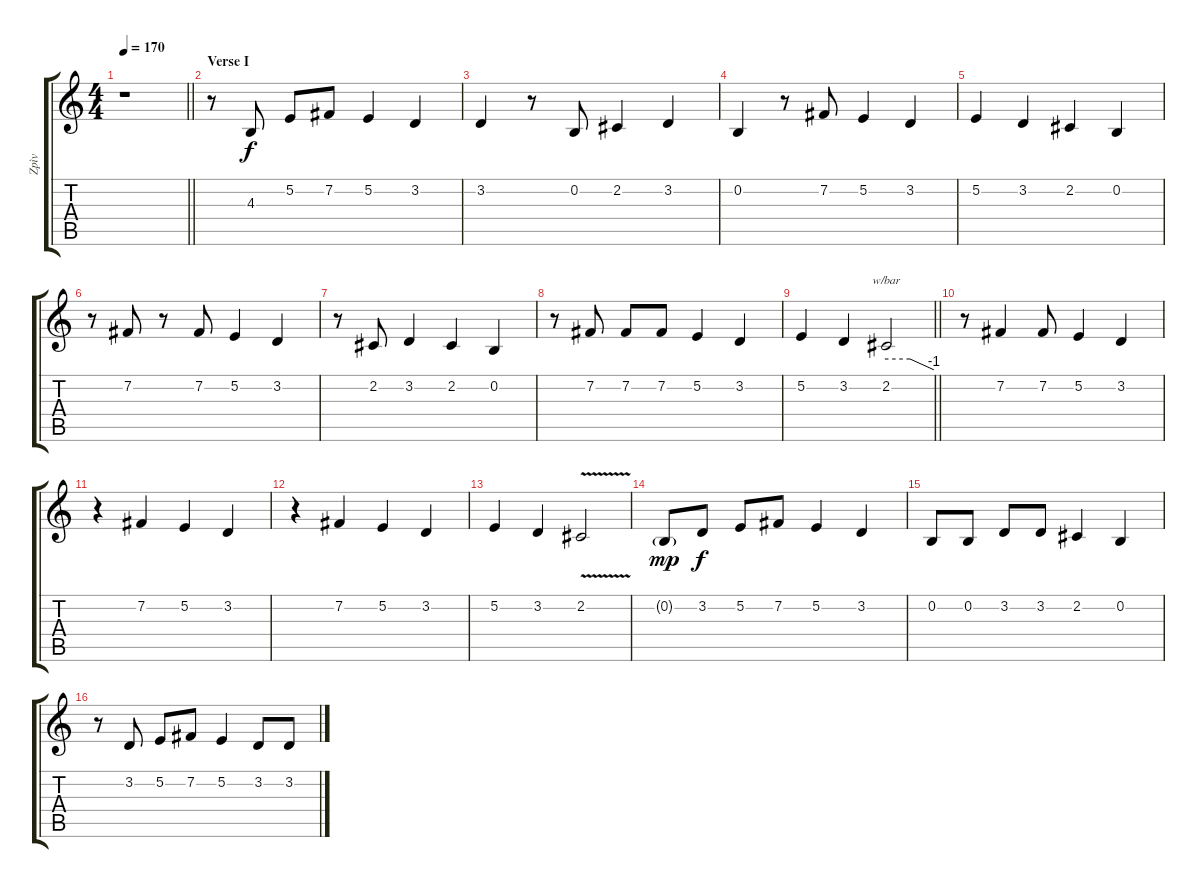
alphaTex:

\track ("Zpìv" "Zpìv") {instrument clarinet}
\staff {score tabs}
\tuning (E4 B3 G3 D3 A2 E2) {hide}
\ts (4 4)
\tempo 170
\clef g2
\barLineRight lightlight
\ks c
r.1{dy f} |
\section ("" "Verse I")
r.8 4.3.8 5.2.8 7.2.8 5.2.4 3.2.4 |
3.2.4 r.8 0.2.8 2.2.4 3.2.4 |
0.2.4 r.8 7.2.8 5.2.4 3.2.4 |
5.2.4 3.2.4 2.2.4 0.2.4 |
r.8 7.2.8 r.8 7.2.8 5.2.4 3.2.4 |
r.8 2.2.8 3.2.4 2.2.4 0.2.4 |
r.8 7.2.8 7.2.8 7.2.8 5.2.4 3.2.4 |
\barLineRight lightlight
5.2.4 3.2.4 2.2.2{tbe (custom default 0 0 30 0 60 -4)} |
\section ("" "")
r.8 7.2.4 7.2.8 5.2.4 3.2.4 |
r.4 7.2.4 5.2.4 3.2.4 |
r.4 7.2.4 5.2.4 3.2.4 |
5.2.4 3.2.4 2.2{v}.2 |
0.2{g}.8{dy mp} 3.2.8{dy f} 5.2.8 7.2.8 5.2.4 3.2.4 |
0.2.8 0.2.8 3.2.8 3.2.8 2.2.4 0.2.4 |
r.8 3.2.8 5.2.8 7.2.8 5.2.4 3.2.8 3.2.8
